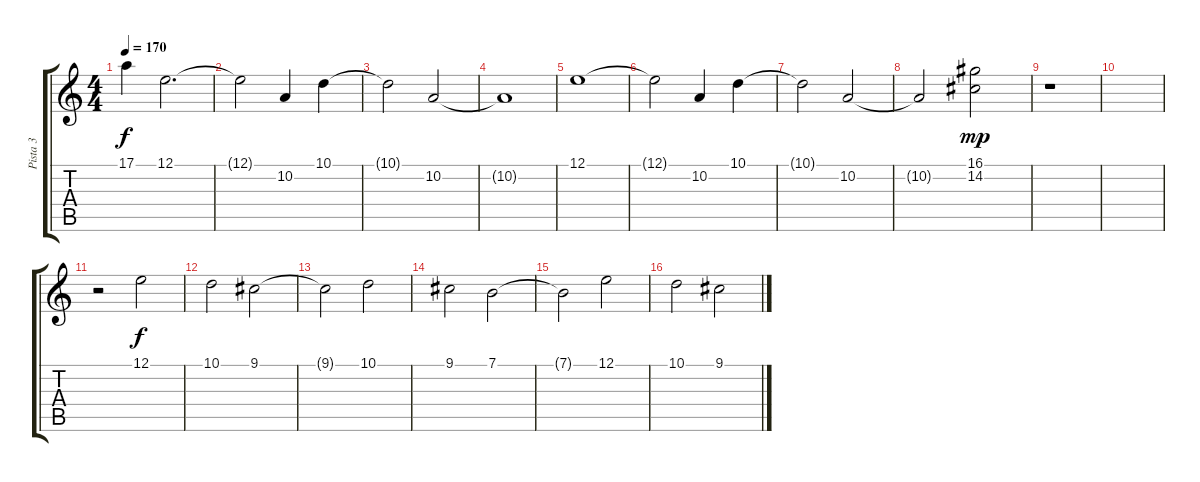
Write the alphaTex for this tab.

\track ("Pista 3" "Pista 3") {instrument lead2sawtooth}
\staff {score tabs}
\tuning (E4 B3 G3 D3 A2 E2) {hide}
\ts (4 4)
\tempo 170
\clef g2
\ks c
17.1.4{dy f} 12.1.2{d} |
12.1{t}.2 10.2.4 10.1.4 |
10.1{t}.2 10.2.2 |
10.2{t}.1 |
12.1.1 |
12.1{t}.2 10.2.4 10.1.4 |
10.1{t}.2 10.2.2 |
10.2{t}.2 (16.1 14.2).2{dy mp} |
r.1 |
|
r.2{volume 8 instrument electricpiano1} 12.1.2{dy f} |
10.1.2 9.1.2 |
9.1{t}.2 10.1.2 |
9.1.2 7.1.2 |
7.1{t}.2 12.1.2 |
10.1.2 9.1.2
